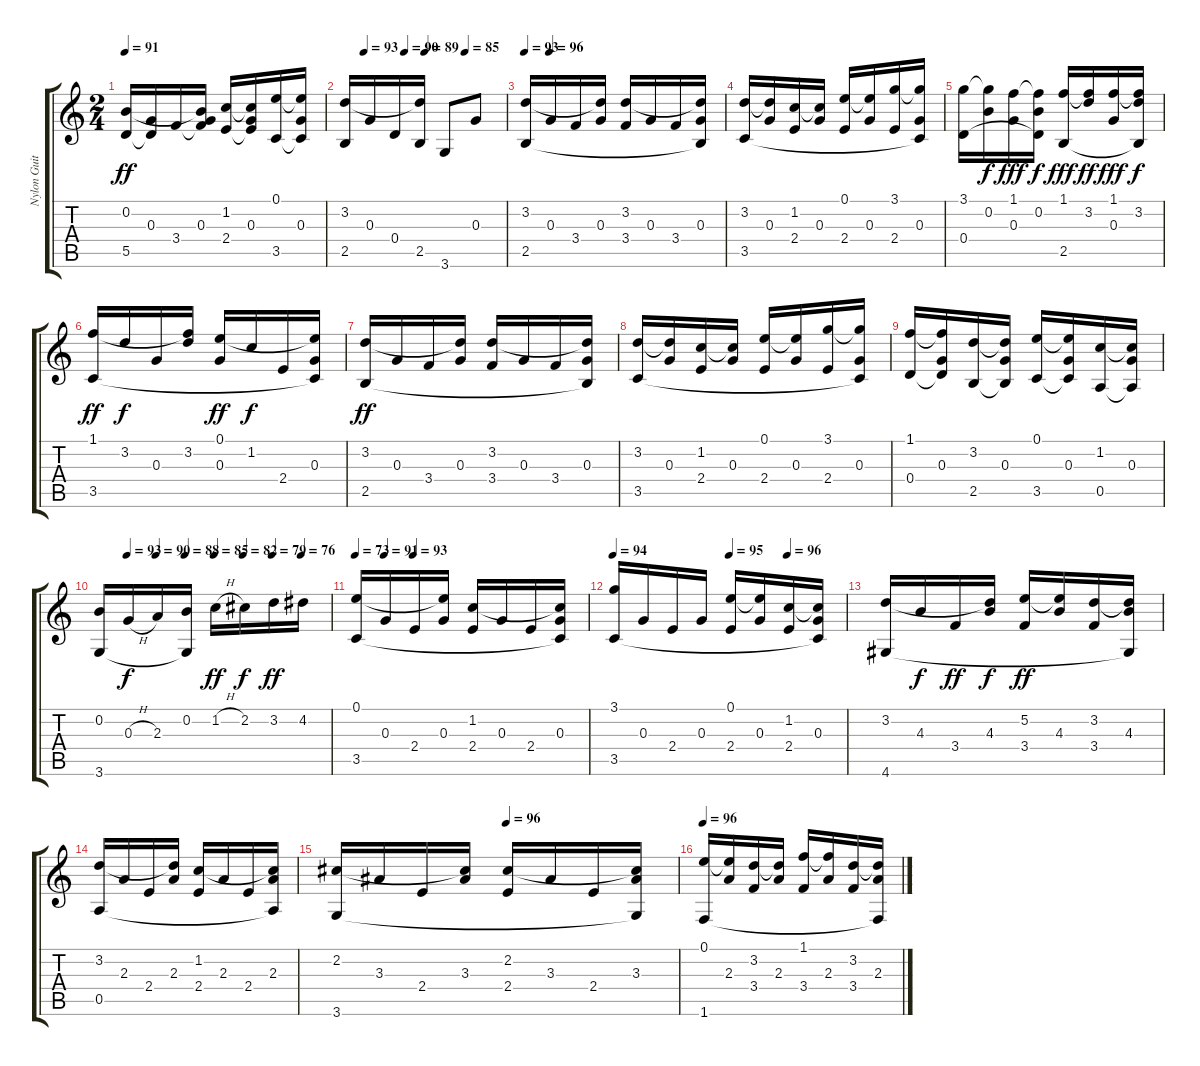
\track ("Nylon Guitar" "Nylon Guit") {instrument acousticguitarnylon}
\staff {score tabs}
\tuning (E4 B3 G3 D3 A2 E2) {hide}
\ts (2 4)
\tempo 91
\clef g2
\ks c
(0.2 5.5).16{dy ff} (0.3 5.5{t}).16 3.4.16 (0.2{t} 0.3 3.4{t}).16 (1.2 2.4).16 (1.2{t} 0.3 2.4{t}).16 (0.1 3.5).16 (0.1{t} 0.3 3.5{t}).16 |
\tempo (93 0.125)
\tempo (90 0.375)
\tempo (89 0.5)
\tempo (85 0.75)
(3.2 2.5).16 0.3.16 0.4.16 (3.2{t} 2.5).16 3.6.8 0.3.8 |
\tempo 93
\tempo (96 0.125)
(3.2 2.5).16 0.3.16 3.4.16 (3.2{t} 0.3).16 (3.2 3.4).16 0.3.16 3.4.16 (3.2{t} 0.3 2.5{t}).16 |
(3.2 3.5).16 (3.2{t} 0.3).16 (1.2 2.4).16 (1.2{t} 0.3).16 (0.1 2.4).16 (0.1{t} 0.3).16 (3.1 2.4).16 (3.1{t} 0.3 3.5{t}).16 |
(3.1 0.4).16 (3.1{t} 0.2).16{dy f} (1.1 0.3).16{dy fff} (1.1{t} 0.2 0.4{t}).16{dy f} (1.1 2.5).16{dy fff} (1.1{t} 3.2).16{dy ff} (1.1 0.3).16{dy fff} (1.1{t} 3.2 2.5{t}).16{dy f} |
(1.1 3.5).16{dy ff} 3.2.16{dy f} 0.3.16 (1.1{t} 3.2).16 (0.1 0.3).16{dy ff} 1.2.16{dy f} 2.4.16 (0.1{t} 0.3 3.5{t}).16 |
(3.2 2.5).16{dy ff} 0.3.16 3.4.16 (3.2{t} 0.3).16 (3.2 3.4).16 0.3.16 3.4.16 (3.2{t} 0.3 2.5{t}).16 |
(3.2 3.5).16 (3.2{t} 0.3).16 (1.2 2.4).16 (1.2{t} 0.3).16 (0.1 2.4).16 (0.1{t} 0.3).16 (3.1 2.4).16 (3.1{t} 0.3 3.5{t}).16 |
(1.1 0.4).16 (1.1{t} 0.3 0.4{t}).16 (3.2 2.5).16 (3.2{t} 0.3 2.5{t}).16 (0.1 3.5).16 (0.1{t} 0.3 3.5{t}).16 (1.2 0.5).16 (1.2{t} 0.3 0.5{t}).16 |
\tempo (93 0.125)
\tempo (90 0.25)
\tempo (88 0.375)
\tempo (85 0.5)
\tempo (82 0.625)
\tempo (79 0.75)
\tempo (76 0.875)
(0.2 3.6).16 0.3{h}.16{dy f} 2.3.16 (0.2 3.6{t}).16 1.2{h}.16{dy ff} 2.2.16{dy f} 3.2.16{dy ff} 4.2.16 |
\tempo 73
\tempo (91 0.125)
\tempo (93 0.25)
(0.1 3.5).16 0.3.16 2.4.16 (0.1{t} 0.3).16 (1.2 2.4).16 0.3.16 2.4.16 (1.2{t} 0.3 3.5{t}).16 |
\tempo 94
\tempo (95 0.5)
\tempo (96 0.75)
(3.1 3.5).16 0.3.16 2.4.16 0.3.16 (0.1 2.4).16 (0.1{t} 0.3).16 (1.2 2.4).16 (1.2{t} 0.3 3.5{t}).16 |
(3.2 4.6).16 4.3.16{dy f} 3.4.16{dy ff} (3.2{t} 4.3).16{dy f} (5.2 3.4).16{dy ff} (5.2{t} 4.3).16 (3.2 3.4).16 (3.2{t} 4.3 4.6{t}).16 |
(3.2 0.5).16 2.3.16 2.4.16 (3.2{t} 2.3).16 (1.2 2.4).16 2.3.16 2.4.16 (1.2{t} 2.3 0.5{t}).16 |
\tempo (96 0.5)
(2.2 3.6).16 3.3.16 2.4.16 (2.2{t} 3.3).16 (2.2 2.4).16 3.3.16 2.4.16 (2.2{t} 3.3 3.6{t}).16 |
\tempo 96
(0.1 1.6).16 (0.1{t} 2.3).16 (3.2 3.4).16 (3.2{t} 2.3).16 (1.1 3.4).16 (1.1{t} 2.3).16 (3.2 3.4).16 (3.2{t} 2.3 1.6{t}).16
